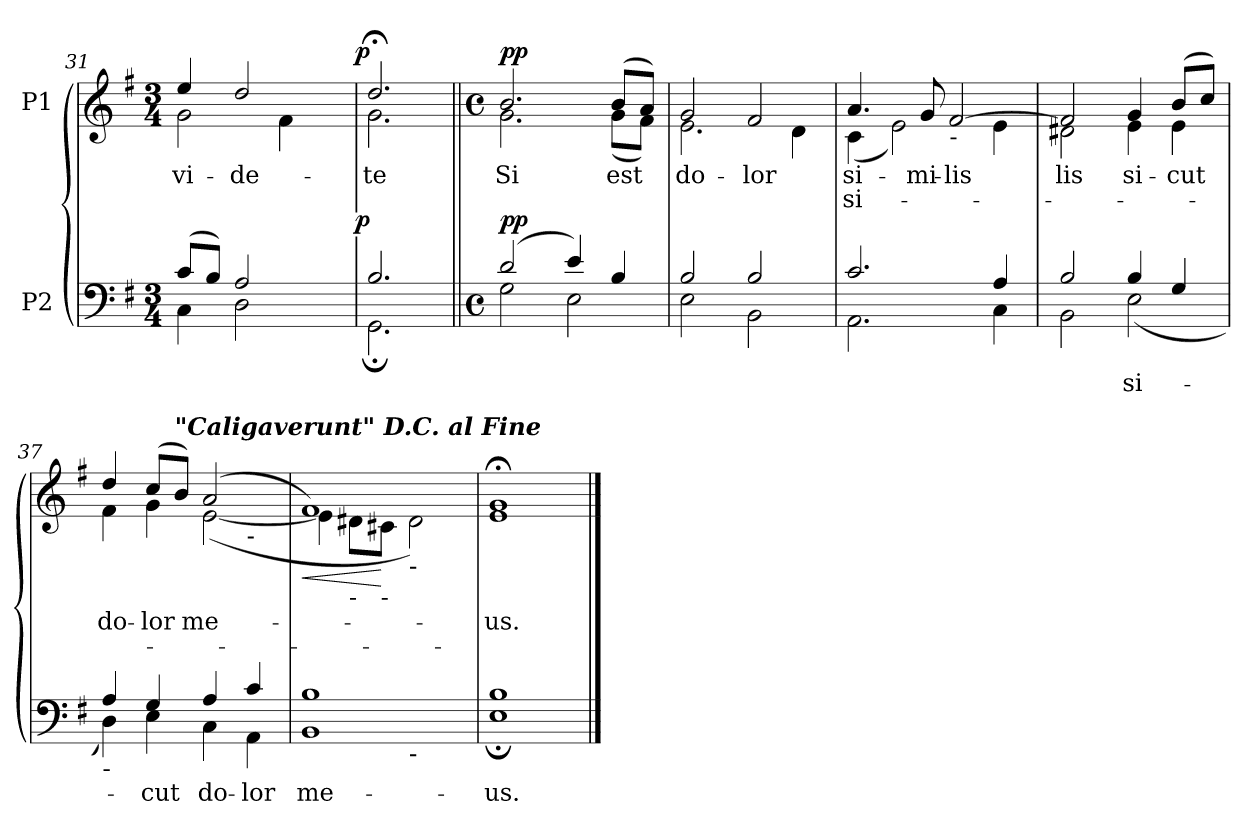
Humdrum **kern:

**kern	**text	**dynam	**kern	**text	**text	**dynam
*part2	*part2	*part2	*part1	*part1	*part1	*part1
*staff2	*staff2	*staff2	*staff1	*staff1	*staff1	*staff1
*I"P2	*	*	*I"P1	*	*	*
*clefF4	*	*	*clefG2	*	*	*
*k[f#]	*	*	*k[f#]	*	*	*
*G:	*	*	*G:	*	*	*
*M3/4	*	*	*M3/4	*	*	*
=31	=31	=31	=31	=31	=31	=31
*^	*	*	*	*	*	*
!	!	!	!	!LO:TX:t=rit.	!	!	!
!	!	!	!	!	!LO:LY:b:color=#000000	!	!
*	*^	*	*	*^	*	*	*
*	*	*	*	*	*	*^	*	*	*
(8ci/L	4Ci\	2ryy	.	.	4eei/	2gi\	2ryy	vi-	.	.
8Bi/J)	.	.	.	.	.	.	.	.	.	.
!	!	!	!	!	!	!	!	!LO:LY:b:color=#000000	!	!
2Ai/	2Di\	.	.	.	2ddi/	.	.	-de-	.	.
.	.	8ryy	.	.	.	4f#i\	8ryy	.	.	.
.	.	16ryy	.	.	.	.	16ryy	.	.	.
.	.	32ryy	.	.	.	.	32ryy	.	.	.
.	.	64ryy	.	.	.	.	64ryy	.	.	.
.	.	128...ryy	.	.	.	.	128...ryy	.	.	.
.	.	1024ryy	.	p	.	.	1024ryy	.	.	p
*	*v	*v	*	*	*	*	*	*	*	*
*	*	*	*	*v	*v	*v	*	*	*
=32	=32	=32	=32	=32	=32	=32	=32
*	*^	*	*	*^	*	*	*
*	*	*	*	*	*	*^	*	*	*
!	!	!	!	!	!	!	!	!LO:LY:b:color=#000000	!	!
*	*v	*v	*	*	*	*	*	*	*	*
*	*	*	*	*	*v	*v	*	*	*
2.Bi/	2.GG;i\	.	.	2.dd;i/	2.gi\	-te	.	.
!!LO:LB:g=z	!!
=33||	=33||	=33||	=33||	=33||	=33||	=33||	=33||	=33||
*M4/4	*	*	*	*M4/4	*	*	*	*
*met(c)	*	*	*	*met(c)	*	*	*	*
!	!	!	!	!	!	!LO:LY:b:color=#000000	!	!
(2di/	2Gi\	.	pp	2.bi/	2.gi\	Si	.	pp
4ei/)	2Ei\	.	.	.	.	.	.	.
!	!	!	!	!	!	!LO:LY:b:color=#000000	!	!
4Bi/	.	.	.	(8bi/L	(8gi\L	est	.	.
.	.	.	.	8ai/J)	8f#i\J)	.	.	.
=34	=34	=34	=34	=34	=34	=34	=34	=34
!	!	!	!	!	!	!LO:LY:b:color=#000000	!	!
2Bi/	2Ei\	.	.	2gi/	2.ei\	do-	.	.
!	!	!	!	!	!	!LO:LY:b:color=#000000	!	!
2Bi/	2BBi\	.	.	2f#i/	.	-lor	.	.
.	.	.	.	.	4di\	.	.	.
=35	=35	=35	=35	=35	=35	=35	=35	=35
!	!	!	!	!	!	!LO:LY:a:color=#000000	!LO:LY:b:color=#000000	!
2.ci/	2.AAi\	.	.	4.ai/	(4ci\	si-	si-	.
.	.	.	.	.	2ei\)	.	.	.
!	!	!	!	!	!	!LO:LY:a:color=#000000	!	!
.	.	.	.	8gi/	.	-mi-	.	.
!	!	!	!	!LO:TX:b:t=-	!	!	!	!
!	!	!	!	!	!	!LO:LY:a:color=#000000	!	!
.	.	.	.	[>2f#i/	.	-lis	.	.
4Ai/	4Ci\	.	.	.	4ei\	.	.	.
=36	=36	=36	=36	=36	=36	=36	=36	=36
!	!	!	!	!	!	!LO:LY:b:color=#000000	!	!
2Bi/	2BBi\	.	.	2f#i/]	2d#Xi\	-lis	.	.
!	!	!LO:LY:b:color=#000000	!	!	!	!	!	!
!	!	!	!	!	!	!LO:LY:b:color=#000000	!	!
4Bi/	(2Ei\	si-	.	4gi/	4ei\	si-	.	.
!	!	!	!	!	!	!LO:LY:b:color=#000000	!	!
4Gi/	.	.	.	(8bi/L	4ei\	-cut	.	.
.	.	.	.	8cci/J)	.	.	.	.
*	*	*	*	*v	*v	*	*	*
=37	=37	=37	=37	=37	=37	=37	=37
!	!	!	!	!LO:TX:a:Bi:t=rit.	!	!	!
!	!	!	!	!LO:TX:t=rit.	!	!	!
!LO:TX:b:t=-	!	!	!	!	!	!	!
!	!	!	!	!	!LO:LY:b:color=#000000	!	!
*	*	*	*	*^	*	*	*
*	*	*	*	*	*^	*	*	*
4Ai/	4Di\)	.	.	4ddi/	4f#i\	2.ryy	do-	.	.
!	!	!LO:LY:b:color=#000000	!	!	!	!	!	!	!
!	!	!	!	!	!	!	!LO:LY:b:color=#000000	!	!
4Gi/	4Ei\	-cut	.	(8cci/L	4gi\	.	-lor	.	.
!	!	!	!	!LO:TX:a:Bi:t="Caligaverunt" D.C. al Fine	!	!	!	!	!
.	.	.	.	8bi/J)	.	.	.	.	.
!	!	!LO:LY:b:color=#000000	!	!	!	!	!	!	!
!	!	!	!	!	!	!	!LO:LY:b:color=#000000	!	!
4Ai/	4Ci\	do-	.	(2ai/	([<2ei\	.	me-	.	.
!	!	!	!	!	!	!LO:TX:b:t=-	!	!	!
!	!	!LO:LY:b:color=#000000	!	!	!	!	!	!	!
4ci/	4AAi\	-lor	.	.	.	4ryy	.	.	.
*	*	*	*	*v	*v	*v	*	*	*
=38	=38	=38	=38	=38	=38	=38	=38
*	*	*	*	*^	*	*	*
*	*	*	*	*	*^	*	*	*
!	!	!LO:LY:b:color=#000000	!	!	!	!	!	!	!LO:HP:b
*	*	*	*	*	*v	*v	*	*	*
(1BBi 1Bi	2ryy	me-	.	1f#i)	4ei\]	.	.	<
!	!	!	!	!	!LO:TX:b:t=-	!	!	!
.	.	.	.	.	8d#Xi\L	.	.	.
!	!	!	!	!	!LO:TX:b:t=-	!	!	!
.	.	.	.	.	8c#Xi\J	.	.	[
!	!	!	!	!	!LO:TX:b:t=-	!	!	!
!	!LO:TX:b:t=-	!	!	!	!	!	!	!
.	2ryy	.	.	.	2d#i\)	.	.	.
*	*	*	*	*v	*v	*	*	*
=39	=39	=39	=39	=39	=39	=39	=39
*	*	*	*	*^	*	*	*
!	!	!LO:LY:b:color=#000000	!	!	!	!	!	!
*	*	*	*	*v	*v	*	*	*
*	*	*	*	*^	*	*	*
!	!	!	!	!	!	!LO:LY:b:color=#000000	!	!
*	*	*	*	*v	*v	*	*	*
1Bi	1E;i	-us.	.	1ei; 1gi;	-us.	.	.
*v	*v	*	*	*	*	*	*
==	==	==	==	==	==	==
*-	*-	*-	*-	*-	*-	*-
